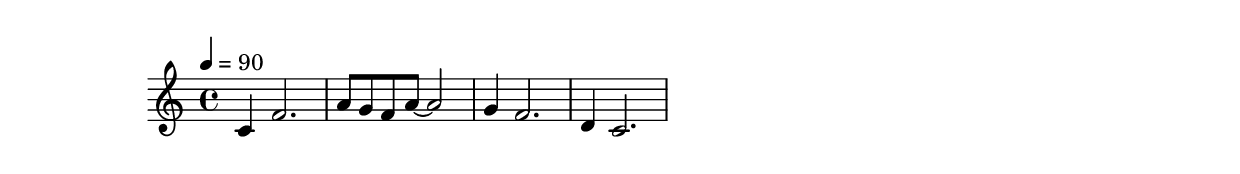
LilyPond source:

\score {
  \relative c' {
    \tempo 4 = 90
    
    c f2.
    a8 g f a~ a2
    g4 f2.
    d4 c2.
  }
  
  \layout {}
  \midi {}
}
